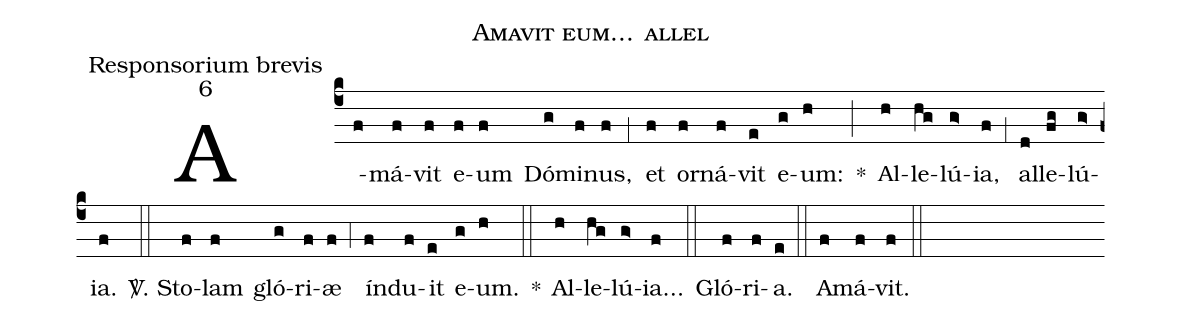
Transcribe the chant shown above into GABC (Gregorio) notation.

name:Amavit eum... allel;
office-part:Responsorium brevis;
mode:6;
%%
(c4) A(f)má(f)vit(f) e(f)um(f) Dó(g)mi(f)nus,(f) (,1) et(f) or(f)ná(f)vit(e) e(g)um:(h) *(;) Al(h)le(hg)lú(g>)ia,(f) (,1) al(d)le(fg)lú(g>)ia.(f) (::)

<sp>V/</sp>. Sto(f)lam(f) gló(g)ri(f)æ(f) (,4) ín(f)du(f)it(e) e(g)um.(h) *(::) Al(h)le(hg)lú(g>)ia...(f) (::)

Gló(f)ri(f)a.(e) (::)
A(f)má(f)vit.(f) (::)
